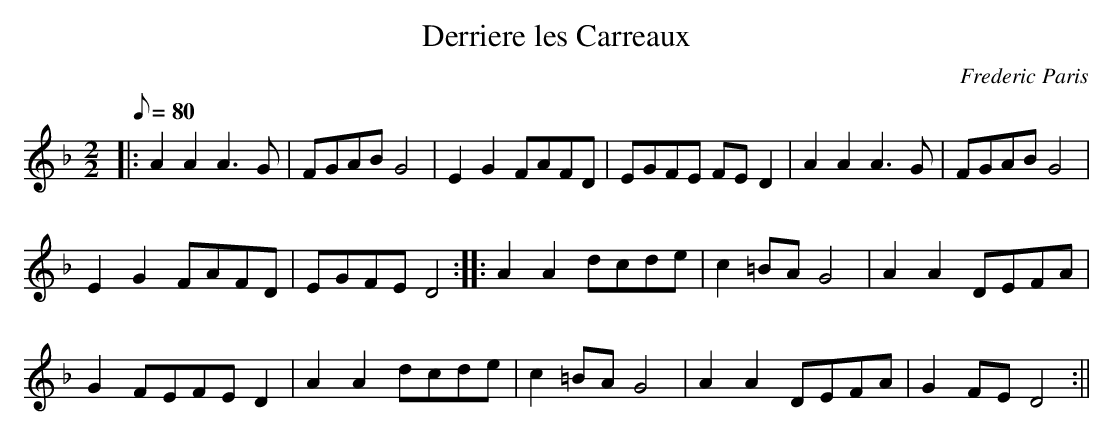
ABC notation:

X:1
T:Derriere les Carreaux
M:2/2
L:1/8
Q:80
C:Frederic Paris
K:D minor
|:A2A2A3G|FGABG4|E2G2FAFD|EGFE FED2|A2A2A3G|FGABG4|
E2G2FAFD|EGFED4:||: A2A2dcde|c2=BAG4|A2A2DEFA|
G2FEFED2|A2A2dcde|c2=BAG4|A2A2DEFA|G2FED4:||
